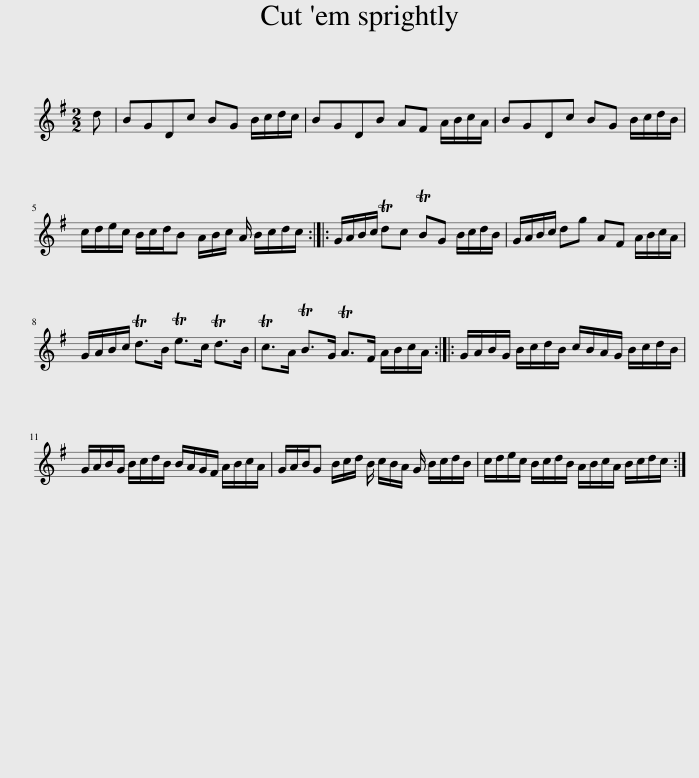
X:1
L:1/8
M:2/2
I:linebreak $
K:G
V:1 treble
V:1
 d | BGDc BG B/c/d/c/ | BGDB AF A/B/c/A/ | BGDc BG B/c/d/B/ |$ c/d/e/c/ B/c/d/B A/B/c/ A/ B/c/d/c/ :: %5
 G/A/B/c/ Tdc TBG B/c/d/B/ | G/A/B/c/ dg AF A/B/c/A/ |$ G/A/B/c/ Td>B Te>c Td>B | Tc>A TB>G TA>F A/B/c/A/ :: G/A/B/G/ B/c/d/B/ c/B/A/G/ B/c/d/B/ |$ %10
 G/A/B/G/ B/c/d/B/ B/A/G/F/ A/B/c/A/ | G/A/B/G B/c/d/ B/ c/B/A/ G/ B/c/d/B/ | c/d/e/c/ B/c/d/B/ A/B/c/A/ B/c/d/c/ :| %13
